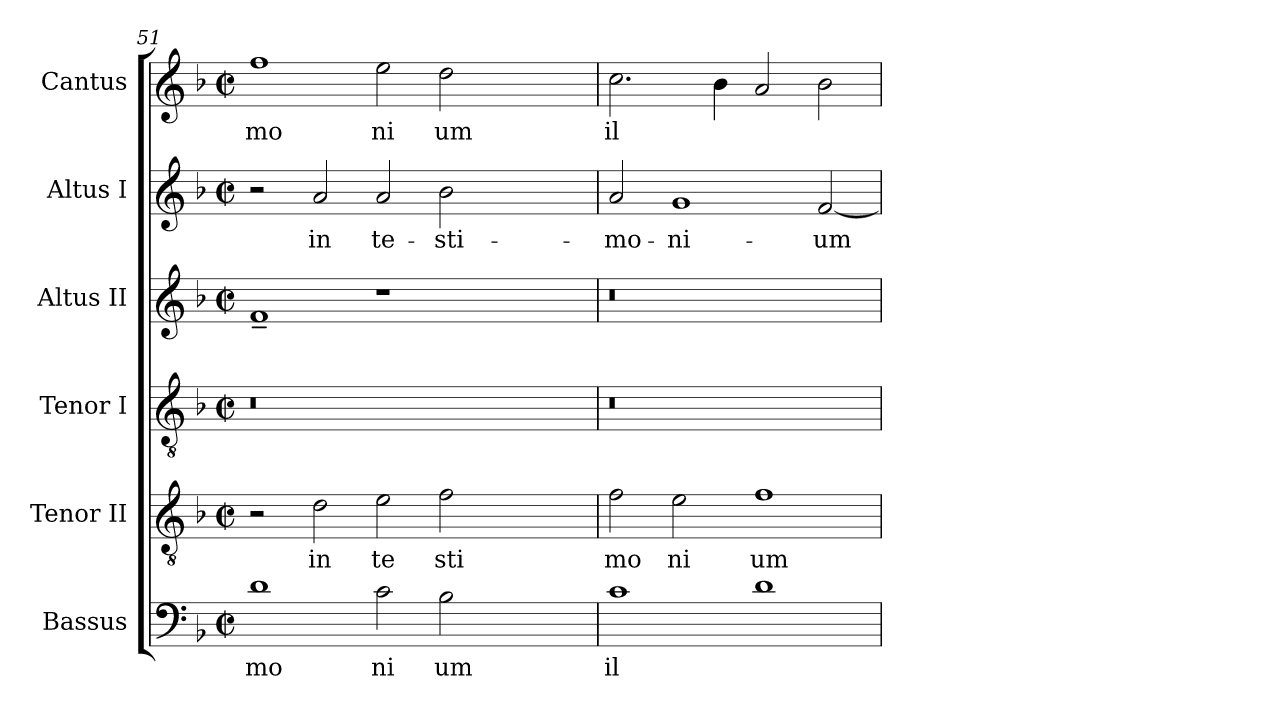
**kern	**text	**kern	**text	**kern	**kern	**kern	**text	**kern	**text
*part6	*part6	*part5	*part5	*part4	*part3	*part2	*part2	*part1	*part1
*staff6	*staff6	*staff5	*staff5	*staff4	*staff3	*staff2	*staff2	*staff1	*staff1
*I"Bassus	*	*I"Tenor II	*	*I"Tenor I	*I"Altus II	*I"Altus I	*	*I"Cantus	*
!!LO:LB:g=z
*clefF4	*	*clefGv2	*	*clefGv2	*clefG2	*clefG2	*	*clefG2	*
*k[b-]	*	*k[b-]	*	*k[b-]	*k[b-]	*k[b-]	*	*k[b-]	*
*F:	*	*F:	*	*F:	*F:	*F:	*	*F:	*
*M2/2	*	*M2/2	*	*M2/2	*M2/2	*M2/2	*	*M2/2	*
*met(c|)	*	*met(c|)	*	*met(c|)	*met(c|)	*met(c|)	*	*met(c|)	*
=51	=51	=51	=51	=51	=51	=51	=51	=51	=51
!	!LO:LY:b:cj	!	!	!	!	!	!	!	!LO:LY:b:cj
1d	mo	2r	.	0r	1f~<	2r	.	1ff	mo
!	!	!	!LO:LY:b:cj	!	!	!	!LO:LY:b:cj	!	!
.	.	2d\	in	.	.	2a/	in	.	.
!	!LO:LY:b:cj	!	!LO:LY:b:cj	!	!LO:N:vis=1	!	!LO:LY:b:cj	!	!LO:LY:b:cj
2c\	ni	2e\	te	.	0r	2a/	te-	2ee\	ni
!	!LO:LY:b:cj	!	!LO:LY:b:cj	!	!	!	!LO:LY:b:cj	!	!LO:LY:b:cj
2B-\	um	2f\	sti	.	.	2b-\	-sti-	2dd\	um
1ryy	.	1ryy	.	1ryy	.	1ryy	.	1ryy	.
=52	=52	=52	=52	=52	=52	=52	=52	=52	=52
!	!LO:LY:b:cj	!	!LO:LY:b:cj	!	!	!	!LO:LY:b:cj	!	!LO:LY:b:cj
1c	il	2f\	mo	0r	0r	2a/	-mo-	2.cc\	il
!	!	!	!LO:LY:b:cj	!	!	!	!LO:LY:b:cj	!	!
.	.	2e\	ni	.	.	1g	-ni-	.	.
.	.	.	.	.	.	.	.	4b-\	.
!	!	!	!LO:LY:b:cj	!	!	!	!	!	!
1d	.	1f	um	.	.	.	.	2a/	.
!	!	!	!	!	!	!	!LO:LY:b	!	!
.	.	.	.	.	.	[<2f/	-um	2b-\	.
=	=	=	=	=	=	=	=	=	=
*-	*-	*-	*-	*-	*-	*-	*-	*-	*-
